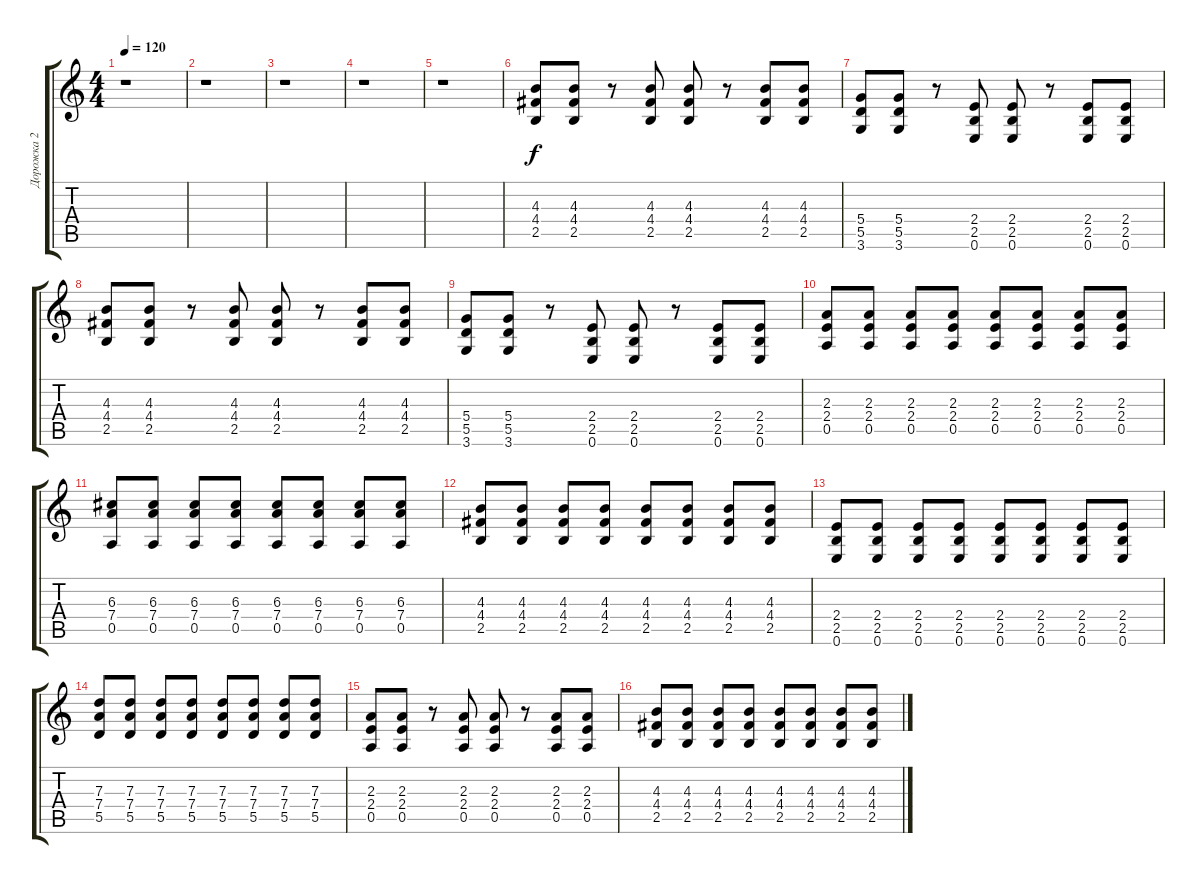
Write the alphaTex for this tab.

\track ("Дорожка 2" "Дорожка 2") {instrument distortionguitar}
\staff {score tabs}
\tuning (E4 B3 G3 D3 A2 E2) {hide}
\ts (4 4)
\tempo 120
\clef g2
\ks c
r.1{dy f instrument distortionguitar} |
r.1 |
r.1 |
r.1 |
r.1 |
(4.3 4.4 2.5).8 (4.3 4.4 2.5).8 r.8 (4.3 4.4 2.5).8 (4.3 4.4 2.5).8 r.8 (4.3 4.4 2.5).8 (4.3 4.4 2.5).8 |
(5.4 5.5 3.6).8 (5.4 5.5 3.6).8 r.8 (2.4 2.5 0.6).8 (2.4 2.5 0.6).8 r.8 (2.4 2.5 0.6).8 (2.4 2.5 0.6).8 |
(4.3 4.4 2.5).8 (4.3 4.4 2.5).8 r.8 (4.3 4.4 2.5).8 (4.3 4.4 2.5).8 r.8 (4.3 4.4 2.5).8 (4.3 4.4 2.5).8 |
(5.4 5.5 3.6).8 (5.4 5.5 3.6).8 r.8 (2.4 2.5 0.6).8 (2.4 2.5 0.6).8 r.8 (2.4 2.5 0.6).8 (2.4 2.5 0.6).8 |
(2.3 2.4 0.5).8 (2.3 2.4 0.5).8 (2.3 2.4 0.5).8 (2.3 2.4 0.5).8 (2.3 2.4 0.5).8 (2.3 2.4 0.5).8 (2.3 2.4 0.5).8 (2.3 2.4 0.5).8 |
(6.3 7.4 0.5).8 (6.3 7.4 0.5).8 (6.3 7.4 0.5).8 (6.3 7.4 0.5).8 (6.3 7.4 0.5).8 (6.3 7.4 0.5).8 (6.3 7.4 0.5).8 (6.3 7.4 0.5).8 |
(4.3 4.4 2.5).8 (4.3 4.4 2.5).8 (4.3 4.4 2.5).8 (4.3 4.4 2.5).8 (4.3 4.4 2.5).8 (4.3 4.4 2.5).8 (4.3 4.4 2.5).8 (4.3 4.4 2.5).8 |
(2.4 2.5 0.6).8 (2.4 2.5 0.6).8 (2.4 2.5 0.6).8 (2.4 2.5 0.6).8 (2.4 2.5 0.6).8 (2.4 2.5 0.6).8 (2.4 2.5 0.6).8 (2.4 2.5 0.6).8 |
(7.3 7.4 5.5).8 (7.3 7.4 5.5).8 (7.3 7.4 5.5).8 (7.3 7.4 5.5).8 (7.3 7.4 5.5).8 (7.3 7.4 5.5).8 (7.3 7.4 5.5).8 (7.3 7.4 5.5).8 |
(2.3 2.4 0.5).8 (2.3 2.4 0.5).8 r.8 (2.3 2.4 0.5).8 (2.3 2.4 0.5).8 r.8 (2.3 2.4 0.5).8 (2.3 2.4 0.5).8 |
(4.3 4.4 2.5).8 (4.3 4.4 2.5).8 (4.3 4.4 2.5).8 (4.3 4.4 2.5).8 (4.3 4.4 2.5).8 (4.3 4.4 2.5).8 (4.3 4.4 2.5).8 (4.3 4.4 2.5).8
